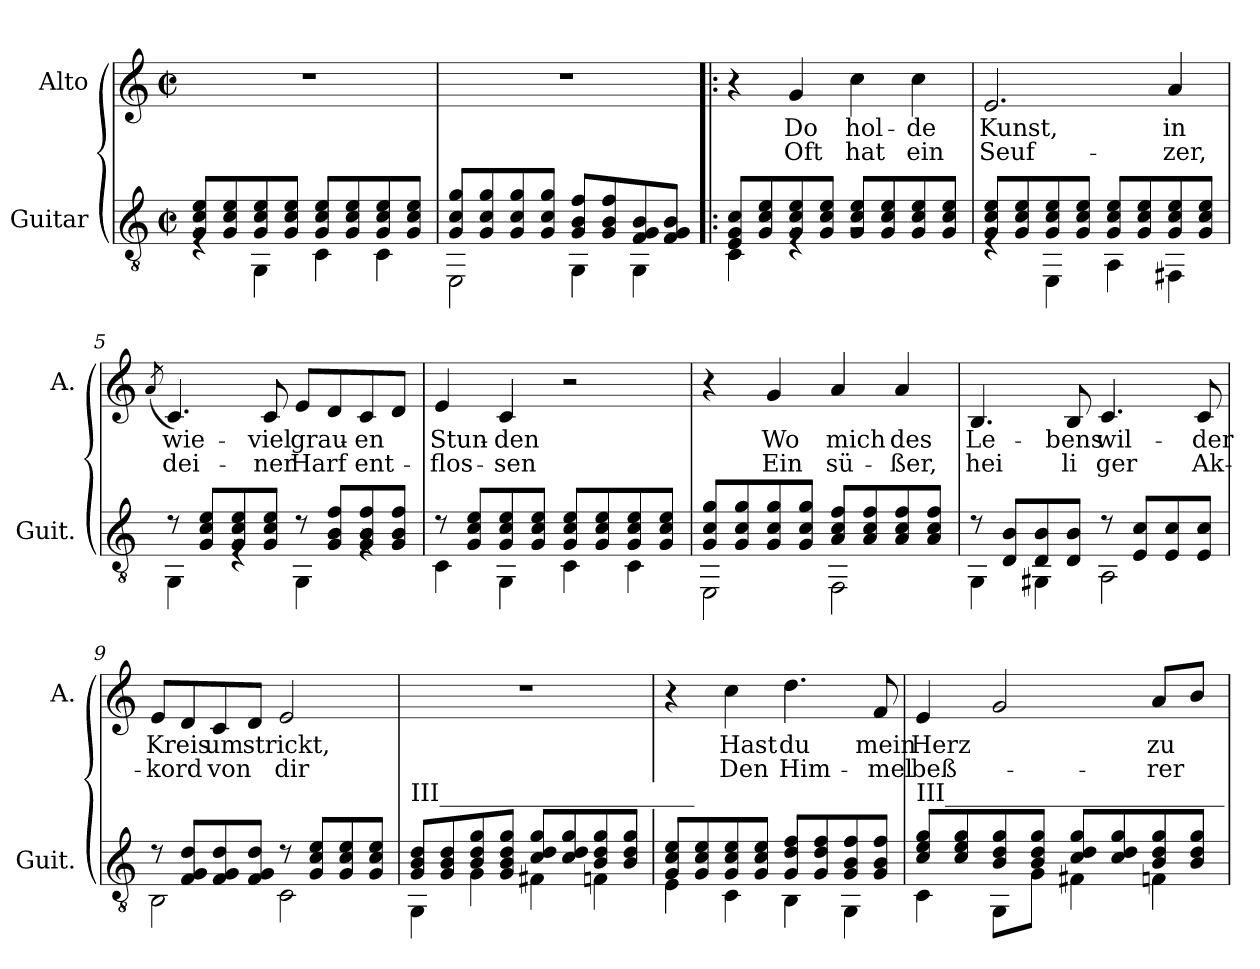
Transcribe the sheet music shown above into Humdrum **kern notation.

**kern	**kern	**text	**text
*part2	*part1	*part1	*part1
*staff2	*staff1	*staff1	*staff1
*I"Guitar	*I"Alto	*	*
*I'Guit.	*I'A.	*	*
*clefGv2	*clefG2	*	*
*k[]	*k[]	*	*
*M2/2	*M2/2	*	*
*met(c|)	*met(c|)	*	*
*MM66	*MM66	*	*
=1	=1	=1	=1
*^	*	*	*
8G/ 8c/ 8e/L	4rE	1r	.	.
8G/ 8c/ 8e/	.	.	.	.
8G/ 8c/ 8e/	4GG\	.	.	.
8G/ 8c/ 8e/J	.	.	.	.
8G/ 8c/ 8e/L	4C\	.	.	.
8G/ 8c/ 8e/	.	.	.	.
8G/ 8c/ 8e/	4C\	.	.	.
8G/ 8c/ 8e/J	.	.	.	.
=2	=2	=2	=2	=2
8G/ 8c/ 8g/L	2EE\	1r	.	.
8G/ 8c/ 8g/	.	.	.	.
8G/ 8c/ 8g/	.	.	.	.
8G/ 8c/ 8g/J	.	.	.	.
8G/ 8B/ 8f/L	4GG\	.	.	.
8G/ 8B/ 8f/	.	.	.	.
8F/ 8G/ 8B/	4GG\	.	.	.
8F/ 8G/ 8B/J	.	.	.	.
=3!|:	=3!|:	=3!|:	=3!|:	=3!|:
8E/ 8G/ 8c/L	4C\	4r	.	.
8G/ 8c/ 8e/	.	.	.	.
!	!	!	!LO:LY:b	!LO:LY:b
8G/ 8c/ 8e/	4rE	4g/	Do	Oft
8G/ 8c/ 8e/J	.	.	.	.
!	!	!	!LO:LY:b	!LO:LY:b
8G/ 8c/ 8e/L	2rG	4cc\	hol-	hat
8G/ 8c/ 8e/	.	.	.	.
!	!	!	!LO:LY:b	!LO:LY:b
8G/ 8c/ 8e/	.	4cc\	-de	ein
8G/ 8c/ 8e/J	.	.	.	.
=4	=4	=4	=4	=4
!	!	!	!LO:LY:b	!LO:LY:b
8G/ 8c/ 8e/L	4rE	2.e/	Kunst,	Seuf-
8G/ 8c/ 8e/	.	.	.	.
8G/ 8c/ 8e/	4EE\	.	.	.
8G/ 8c/ 8e/J	.	.	.	.
8G/ 8c/ 8e/L	4AA\	.	.	.
8G/ 8c/ 8e/	.	.	.	.
!	!	!	!LO:LY:b	!LO:LY:b
8G/ 8c/ 8e/	4FF#X\	4a/	in	-zer,
8G/ 8c/ 8e/J	.	.	.	.
!!LO:LB:g=z
=5	=5	=5	=5	=5
.	.	(<8qa/	.	.
!	!	!	!LO:LY:b	!LO:LY:b
8r	4GG\	4.c/)	wie-	dei-
8G/ 8c/ 8e/L	.	.	.	.
8G/ 8c/ 8e/	4rE	.	.	.
!	!	!	!LO:LY:b	!LO:LY:b
8G/ 8c/ 8e/J	.	8c/	-viel	-ner
!	!	!	!LO:LY:b	!LO:LY:b
8r	4GG\	8e/L	grau-	Harf
8G/ 8B/ 8f/L	.	8d/	.	.
!	!	!	!LO:LY:b	!LO:LY:b
8G/ 8B/ 8f/	4rG	8c/	-en	ent-
8G/ 8B/ 8f/J	.	8d/J	.	.
=6	=6	=6	=6	=6
!	!	!	!LO:LY:b	!LO:LY:b
8r	4C\	4e/	Stun-	-flos-
8G/ 8c/ 8e/L	.	.	.	.
!	!	!	!LO:LY:b	!LO:LY:b
8G/ 8c/ 8e/	4GG\	4c/	-den	-sen
8G/ 8c/ 8e/J	.	.	.	.
8G/ 8c/ 8e/L	4C\	2r	.	.
8G/ 8c/ 8e/	.	.	.	.
8G/ 8c/ 8e/	4C\	.	.	.
8G/ 8c/ 8e/J	.	.	.	.
=7	=7	=7	=7	=7
8G/ 8c/ 8g/L	2EE\	4r	.	.
8G/ 8c/ 8g/	.	.	.	.
!	!	!	!LO:LY:b	!LO:LY:b
8G/ 8c/ 8g/	.	4g/	Wo	Ein
8G/ 8c/ 8g/J	.	.	.	.
!	!	!	!LO:LY:b	!LO:LY:b
8A/ 8c/ 8f/L	2FF\	4a/	mich	sü-
8A/ 8c/ 8f/	.	.	.	.
!	!	!	!LO:LY:b	!LO:LY:b
8A/ 8c/ 8f/	.	4a/	des	-ßer,
8A/ 8c/ 8f/J	.	.	.	.
!!LO:LB:g=z
=8	=8	=8	=8	=8
!	!	!	!LO:LY:b	!LO:LY:b
8r	4GG\	4.B/	Le-	hei
8D/ 8B/L	.	.	.	.
8D/ 8B/	4GG#X\	.	.	.
!	!	!	!LO:LY:b	!LO:LY:b
8D/ 8B/J	.	8B/	-bens	li
!	!	!	!LO:LY:b	!LO:LY:b
8r	2AA\	4.c/	wil-	ger
8E/ 8c/L	.	.	.	.
8E/ 8c/	.	.	.	.
!	!	!	!LO:LY:b	!LO:LY:b
8E/ 8c/J	.	8c/	-der	Ak-
=9	=9	=9	=9	=9
!	!	!	!LO:LY:b	!LO:LY:b
8r	2BB<\	8e/L	Kreis	-kord
8F/ 8G/ 8d/L	.	8d/	.	.
!	!	!	!LO:LY:b	!LO:LY:b
8F/ 8G/ 8d/	.	8c/	um	von
!	!	!	!LO:LY:b	!
8F/ 8G/ 8d/J	.	8d/J	strickt,	.
!	!	!	!	!LO:LY:b
8r	2C\	2e/	.	dir
8G/ 8c/ 8e/L	.	.	.	.
8G/ 8c/ 8e/	.	.	.	.
8G/ 8c/ 8e/J	.	.	.	.
=10	=10	=10	=10	=10
!LO:TX:a:t=III_____________________	!	!	!	!
8G/ 8B/ 8d/L	4GG<\	1r	.	.
8G/ 8B/ 8d/	.	.	.	.
8B/ 8d/ 8g/	4G\	.	.	.
8G/ 8B/ 8d/ 8g/J	.	.	.	.
8c/ 8d/ 8g/L	4F#X<\	.	.	.
8c/ 8d/ 8g/	.	.	.	.
8B/ 8d/ 8g/	4Fn<\	.	.	.
8B/ 8d/ 8g/J	.	.	.	.
!!LO:LB:g=z
=11	=11	=11	=11	=11
8G/ 8c/ 8e/L	4E\	4r	.	.
8G/ 8c/ 8e/	.	.	.	.
!	!	!	!LO:LY:b	!LO:LY:b
8G/ 8c/ 8e/	4C\	4cc\	Hast	Den
8G/ 8c/ 8e/J	.	.	.	.
!	!	!	!LO:LY:b	!LO:LY:b
8G/ 8d/ 8f/L	4BB\	4.dd\	du	Him-
8G/ 8d/ 8f/	.	.	.	.
8G/ 8B/ 8f/	4GG\	.	.	.
!	!	!	!LO:LY:b	!LO:LY:b
8G/ 8B/ 8f/J	.	8f/	mein	-mel
=12	=12	=12	=12	=12
!LO:TX:a:t=III_______________________	!	!	!	!
!	!	!	!LO:LY:b	!LO:LY:b
8c/ 8e/ 8g/L	4C\	4e/	Herz	beß-
8c/ 8e/ 8g/	.	.	.	.
8B/ 8d/ 8g/	8GG\L	2g/	.	.
8B/ 8d/ 8g/J	8G\J	.	.	.
8c/ 8d/ 8g/L	4F#X\	.	.	.
8c/ 8d/ 8g/	.	.	.	.
!	!	!	!LO:LY:b	!LO:LY:b
8B/ 8d/ 8g/	4Fn\	8a/L	zu	-rer
8B/ 8d/ 8g/J	.	8b/J	.	.
*v	*v	*	*	*
=	=	=	=
*-	*-	*-	*-
